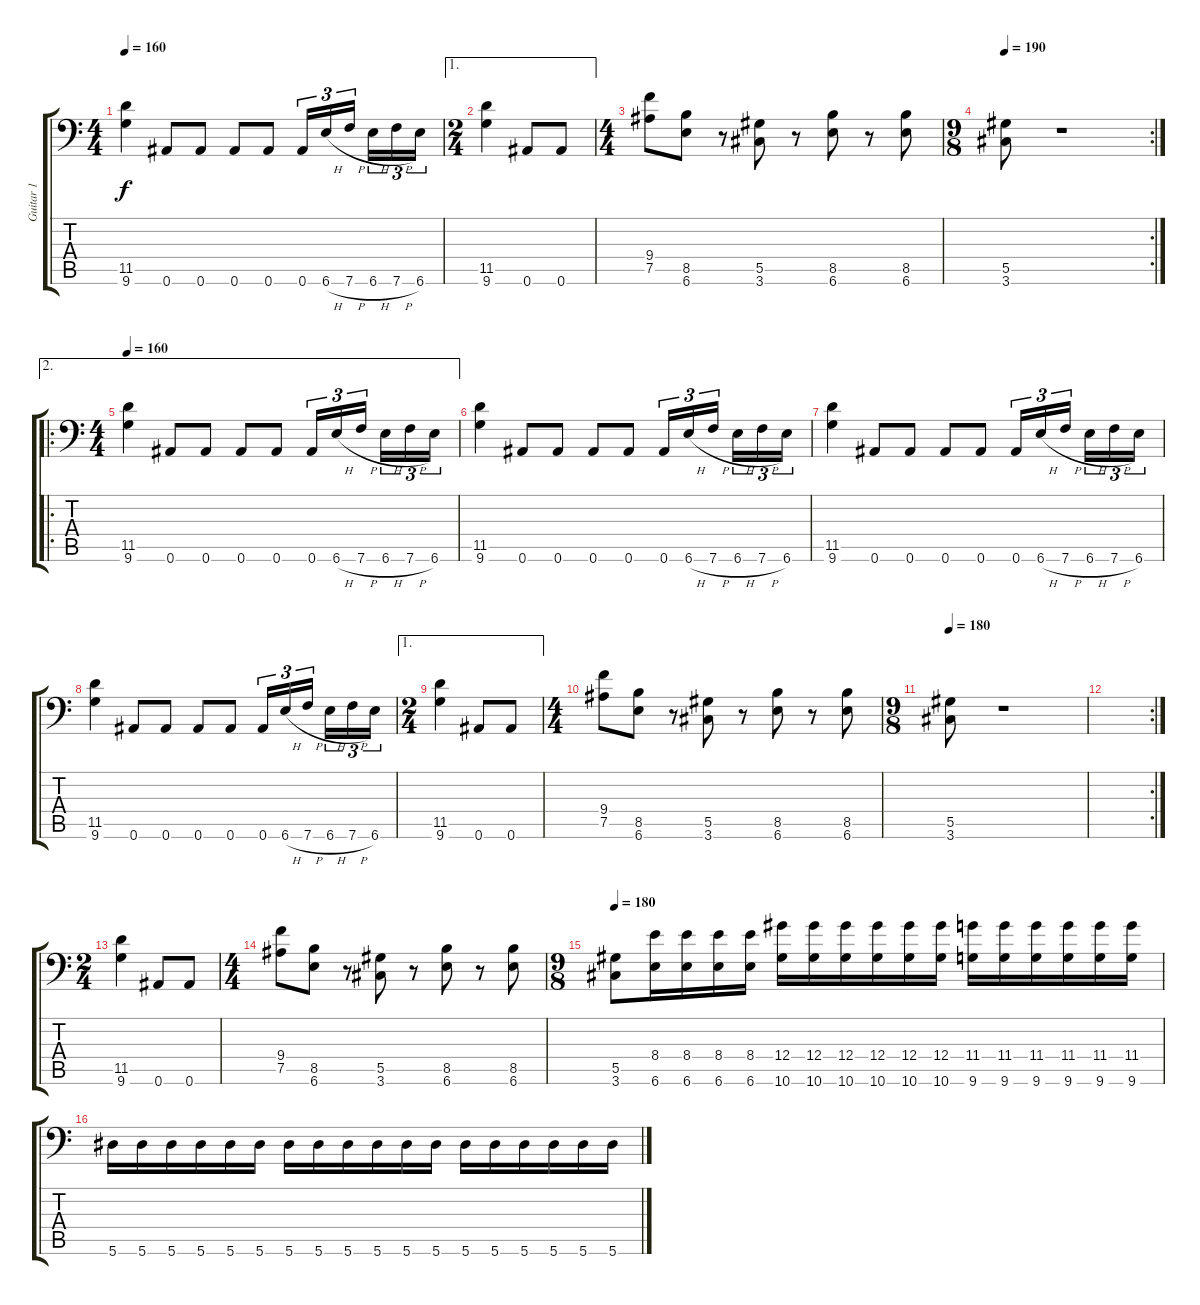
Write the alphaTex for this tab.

\track ("Guitar 1" "Guitar 1") {instrument distortionguitar}
\staff {score tabs}
\tuning (Bb3 F3 Db3 Ab2 Eb2 Bb1) {hide}
\ts (4 4)
\tempo 160
\clef f4
\ks c
(11.5 9.6).4{dy f} 0.6.8 0.6.8 0.6.8 0.6.8 0.6.16{tu (3 2)} 6.6{h}.16{tu (3 2)} 7.6{h}.16{tu (3 2)} 6.6{h}.16{tu (3 2)} 7.6{h}.16{tu (3 2)} 6.6.16{tu (3 2)} |
\ae 1
\ts (2 4)
(11.5 9.6).4 0.6.8 0.6.8 |
\ts (4 4)
(9.4 7.5).8 (8.5 6.6).8 r.8 (5.5 3.6).8 r.8 (8.5 6.6).8 r.8 (8.5 6.6).8 |
\rc 2
\ts (9 8)
\tempo 190
(5.5 3.6).8 r.1 |
\ae 2
\ro
\ts (4 4)
\tempo 160
(11.5 9.6).4 0.6.8 0.6.8 0.6.8 0.6.8 0.6.16{tu (3 2)} 6.6{h}.16{tu (3 2)} 7.6{h}.16{tu (3 2)} 6.6{h}.16{tu (3 2)} 7.6{h}.16{tu (3 2)} 6.6.16{tu (3 2)} |
(11.5 9.6).4 0.6.8 0.6.8 0.6.8 0.6.8 0.6.16{tu (3 2)} 6.6{h}.16{tu (3 2)} 7.6{h}.16{tu (3 2)} 6.6{h}.16{tu (3 2)} 7.6{h}.16{tu (3 2)} 6.6.16{tu (3 2)} |
(11.5 9.6).4 0.6.8 0.6.8 0.6.8 0.6.8 0.6.16{tu (3 2)} 6.6{h}.16{tu (3 2)} 7.6{h}.16{tu (3 2)} 6.6{h}.16{tu (3 2)} 7.6{h}.16{tu (3 2)} 6.6.16{tu (3 2)} |
(11.5 9.6).4 0.6.8 0.6.8 0.6.8 0.6.8 0.6.16{tu (3 2)} 6.6{h}.16{tu (3 2)} 7.6{h}.16{tu (3 2)} 6.6{h}.16{tu (3 2)} 7.6{h}.16{tu (3 2)} 6.6.16{tu (3 2)} |
\ae 1
\ts (2 4)
(11.5 9.6).4 0.6.8 0.6.8 |
\ts (4 4)
(9.4 7.5).8 (8.5 6.6).8 r.8 (5.5 3.6).8 r.8 (8.5 6.6).8 r.8 (8.5 6.6).8 |
\ts (9 8)
\tempo 180
(5.5 3.6).8 r.1 |
\rc 2
|
\ts (2 4)
(11.5 9.6).4 0.6.8 0.6.8 |
\ts (4 4)
(9.4 7.5).8 (8.5 6.6).8 r.8 (5.5 3.6).8 r.8 (8.5 6.6).8 r.8 (8.5 6.6).8 |
\ts (9 8)
\tempo 190
\tempo 180
(5.5 3.6).8 (8.4 6.6).16 (8.4 6.6).16 (8.4 6.6).16 (8.4 6.6).16 (12.4 10.6).16 (12.4 10.6).16 (12.4 10.6).16 (12.4 10.6).16 (12.4 10.6).16 (12.4 10.6).16 (11.4 9.6).16 (11.4 9.6).16 (11.4 9.6).16 (11.4 9.6).16 (11.4 9.6).16 (11.4 9.6).16 |
5.6.16 5.6.16 5.6.16 5.6.16 5.6.16 5.6.16 5.6.16 5.6.16 5.6.16 5.6.16 5.6.16 5.6.16 5.6.16 5.6.16 5.6.16 5.6.16 5.6.16 5.6.16
